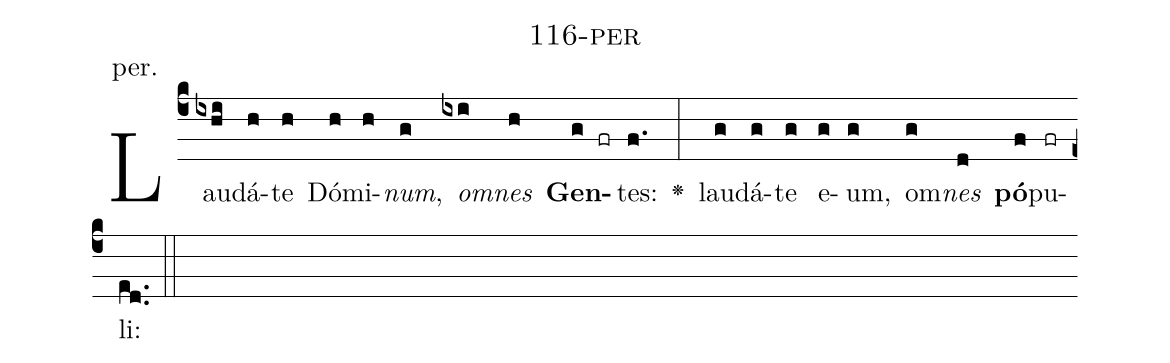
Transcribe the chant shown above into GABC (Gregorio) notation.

name: 116-per;
annotation: per.;
%%
(c4)Lau(ixhi)dá(h)te(h) Dó(h)mi(h)<i>num</i>,(g) <i>om</i>(ixi)<i>nes</i>(h) <b>Gen</b>(g fr)tes:(f.) <v>\greheightstar</v>(:) lau(g)dá(g)te(g) e(g)um,(g) om(g)<i>nes</i>(d) <b>pó</b>(f)pu(fr)li:(ed..) (::)


%E(g) u(g) o(g) u(d) a(f) e.(ed..) (::)
